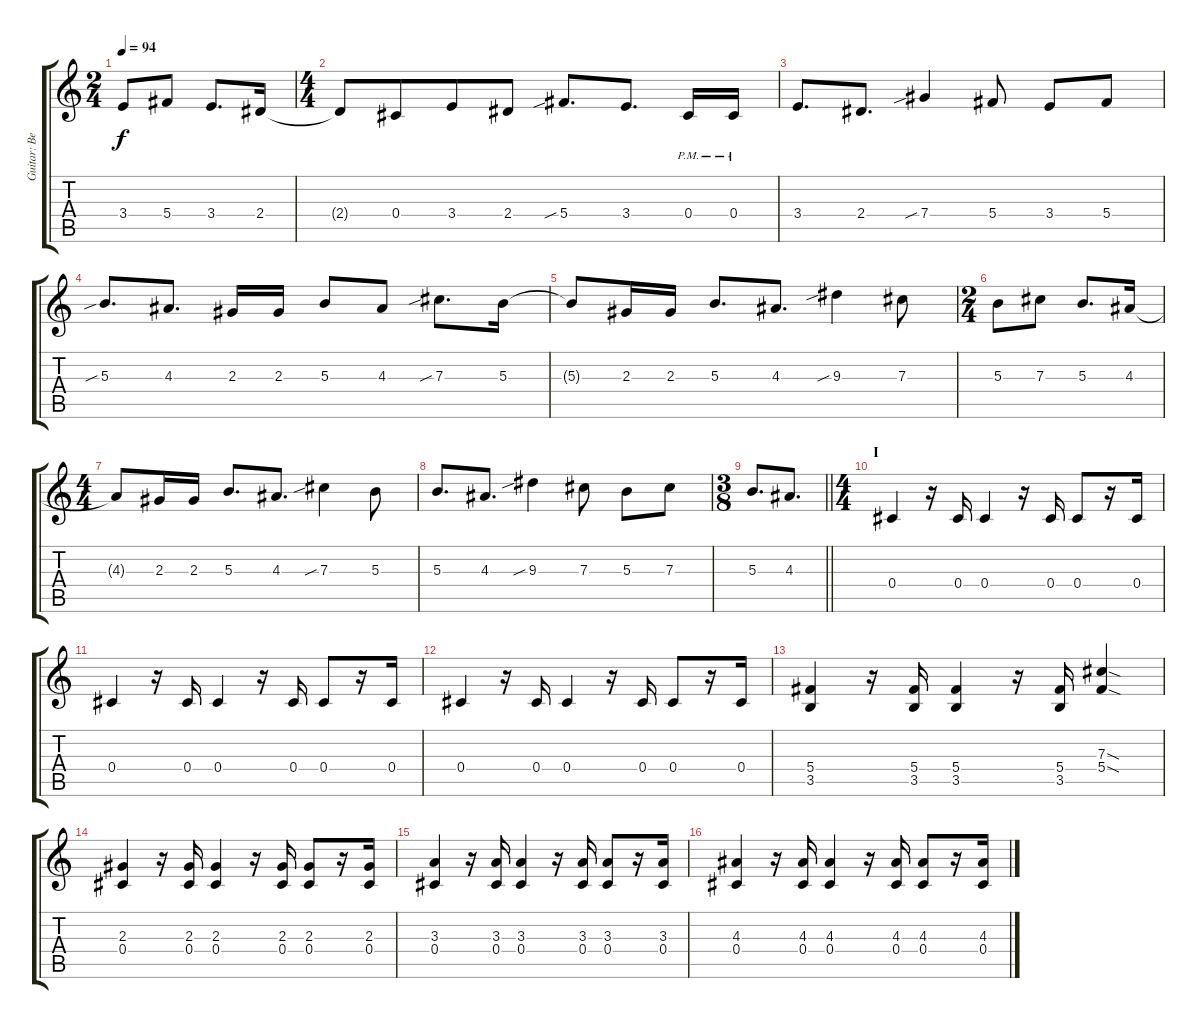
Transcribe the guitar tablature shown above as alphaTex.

\track ("Guitar: Ben" "Guitar: Be") {instrument distortionguitar}
\staff {score tabs}
\tuning (Eb4 Bb3 Gb3 Db3 Ab2 Eb2) {hide}
\ts (2 4)
\tempo 94
\clef g2
\ks c
3.4.8{dy f} 5.4.8 3.4.8{d} 2.4.16 |
\ts (4 4)
2.4{t}.8 0.4.8{beam merge} 3.4.8 2.4.8 5.4{sib}.8{d} 3.4.8{d} 0.4{pm}.16 0.4{pm}.16 |
3.4.8{d} 2.4.8{d} 7.4{sib}.4 5.4.8 3.4.8 5.4.8 |
5.3{sib}.8{d} 4.3.8{d} 2.3.16 2.3.16 5.3.8 4.3.8 7.3{sib}.8{d} 5.3.16 |
5.3{t}.8 2.3.16 2.3.16 5.3.8{d} 4.3.8{d} 9.3{sib}.4 7.3.8 |
\ts (2 4)
5.3.8 7.3.8 5.3.8{d} 4.3.16 |
\ts (4 4)
4.3{t}.8 2.3.16 2.3.16 5.3.8{d} 4.3.8{d} 7.3{sib}.4 5.3.8 |
5.3.8{d} 4.3.8{d} 9.3{sib}.4 7.3.8 5.3.8 7.3.8 |
\ts (3 8)
\barLineRight lightlight
5.3.8{d} 4.3.8{d} |
\ts (4 4)
\section ("" "I")
0.4.4 r.16 0.4.16 0.4.4 r.16 0.4.16 0.4.8 r.16 0.4.16 |
0.4.4 r.16 0.4.16 0.4.4 r.16 0.4.16 0.4.8 r.16 0.4.16 |
0.4.4 r.16 0.4.16 0.4.4 r.16 0.4.16 0.4.8 r.16 0.4.16 |
(5.4 3.5).4 r.16 (5.4 3.5).16 (5.4 3.5).4 r.16 (5.4 3.5).16 (7.3{sod} 5.4{sod}).4 |
(2.3 0.4).4 r.16 (2.3 0.4).16 (2.3 0.4).4 r.16 (2.3 0.4).16 (2.3 0.4).8 r.16 (2.3 0.4).16 |
(3.3 0.4).4 r.16 (3.3 0.4).16 (3.3 0.4).4 r.16 (3.3 0.4).16 (3.3 0.4).8 r.16 (3.3 0.4).16 |
(4.3 0.4).4 r.16 (4.3 0.4).16 (4.3 0.4).4 r.16 (4.3 0.4).16 (4.3 0.4).8 r.16 (4.3 0.4).16
